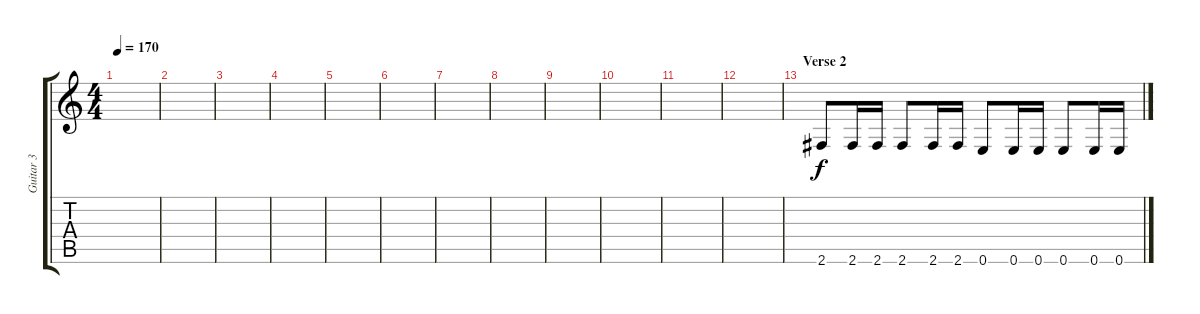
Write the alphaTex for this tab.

\track ("Guitar 3" "Guitar 3") {instrument distortionguitar}
\staff {score tabs}
\tuning (E4 B3 G3 D3 A2 E2) {hide}
\ts (4 4)
\tempo 170
\clef g2
\ks c
|
|
|
|
|
|
|
|
|
|
|
|
\section ("" "Verse 2")
2.6.8 2.6.16 2.6.16 2.6.8 2.6.16 2.6.16 0.6.8 0.6.16 0.6.16 0.6.8 0.6.16 0.6.16
